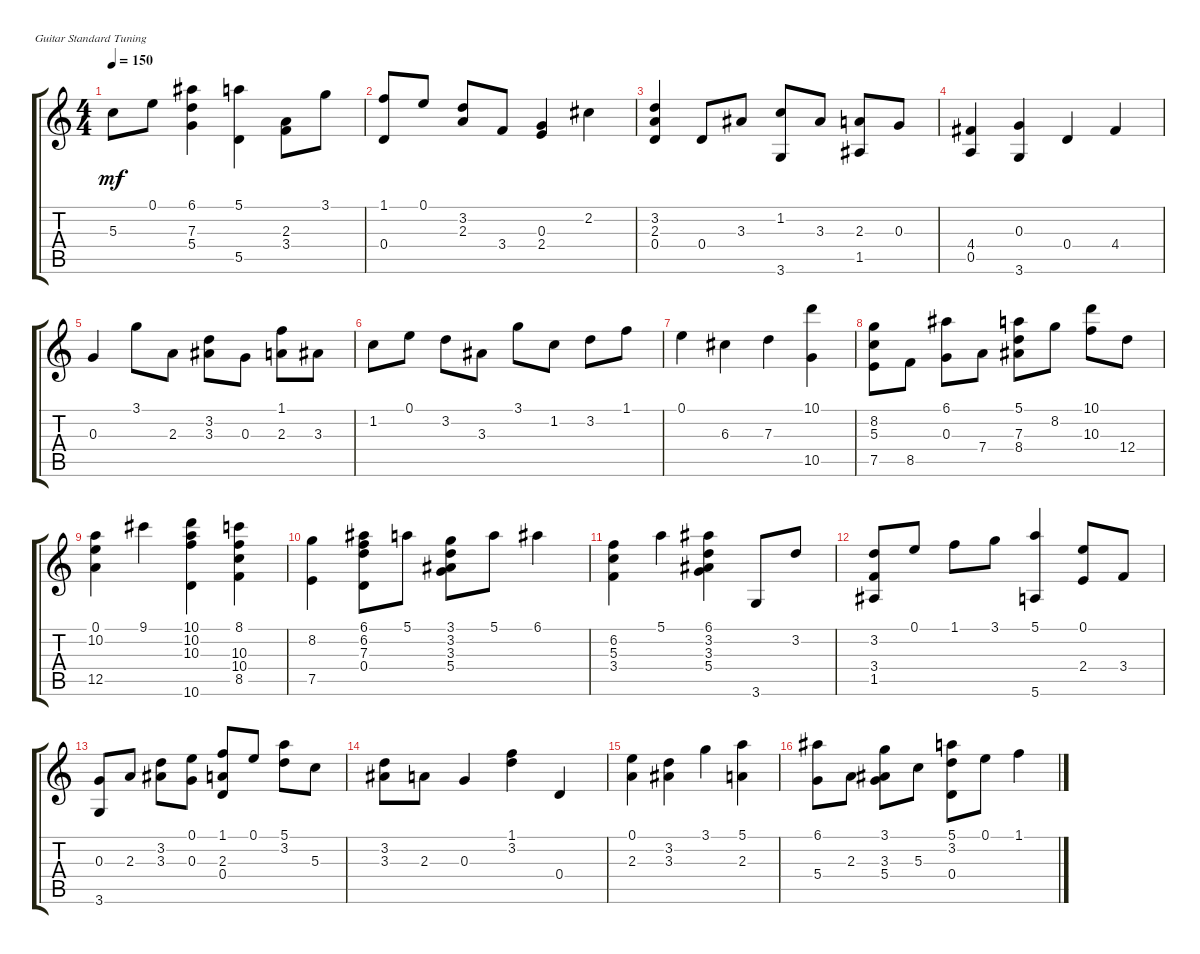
\defaultSystemsLayout 4
\bracketExtendMode groupsimilarinstruments
\firstSystemTrackNameOrientation horizontal
\otherSystemsTrackNameOrientation horizontal
\track "" {instrument acousticguitarnylon}
\staff {score tabs}
\tuning (E4 B3 G3 D3 A2 E2)
\ts (4 4)
\tempo 150
\clef g2
\ks c
5.3.8{dy mf} 0.1.8 (6.1 7.3 5.4).4 (5.1 5.5).4 (3.4 2.3).8 3.1.8 |
(0.4 1.1).8 0.1.8 (3.2 2.3).8 3.4.8 (0.3 2.4).4 2.2.4 |
(3.2 2.3 0.4).4 0.4.8 3.3.8 (1.2 3.6).8 3.3.8 (2.3 1.5).8 0.3.8 |
(4.4 0.5).4 (0.3 3.6).4 0.4.4 4.4.4 |
0.3.4 3.1.8 2.3.8 (3.2 3.3).8 0.3.8 (1.1 2.3).8 3.3.8 |
1.2.8 0.1.8 3.2.8 3.3.8 3.1.8 1.2.8 3.2.8 1.1.8 |
0.1.4 6.3.4 7.3.4 (10.1 10.5).4 |
(8.2 7.5 5.3).8 8.5.8 (6.1 0.3).8 7.4.8 (5.1 7.3 8.4).8 8.2.8 (10.1 10.3).8 12.4.8 |
(10.2 0.1 12.5).4 9.1.4 (10.1 10.2 10.3 10.6).4 (8.1 10.3 10.4 8.5).4 |
(8.2 7.5).4 (6.1 6.2 7.3 0.4).8 5.1.8 (3.1 3.2 3.3 5.4).8 5.1.8 6.1.4 |
(6.2 5.3 3.4).4 5.1.4 (6.1 3.3 5.4 3.2).4 3.6.8 3.2.8 |
(3.2 3.4 1.5).8 0.1.8 1.1.8 3.1.8 (5.1 5.6).4 (0.1 2.4).8 3.4.8 |
(0.3 3.6).8 2.3.8 (3.2 3.3).8 (0.1 0.3).8 (1.1 2.3 0.4).8 0.1.8 (5.1 3.2).8 5.3.8 |
(3.2 3.3).8 2.3.8 0.3.4 (1.1 3.2).4 0.4.4 |
(0.1 2.3).4 (3.2 3.3).4 3.1.4 (5.1 2.3).4 |
(6.1 5.4).8 2.3.8 (5.4 3.3 3.1).8 5.3.8 (3.2 5.1 0.4).8 0.1.8 1.1.4
